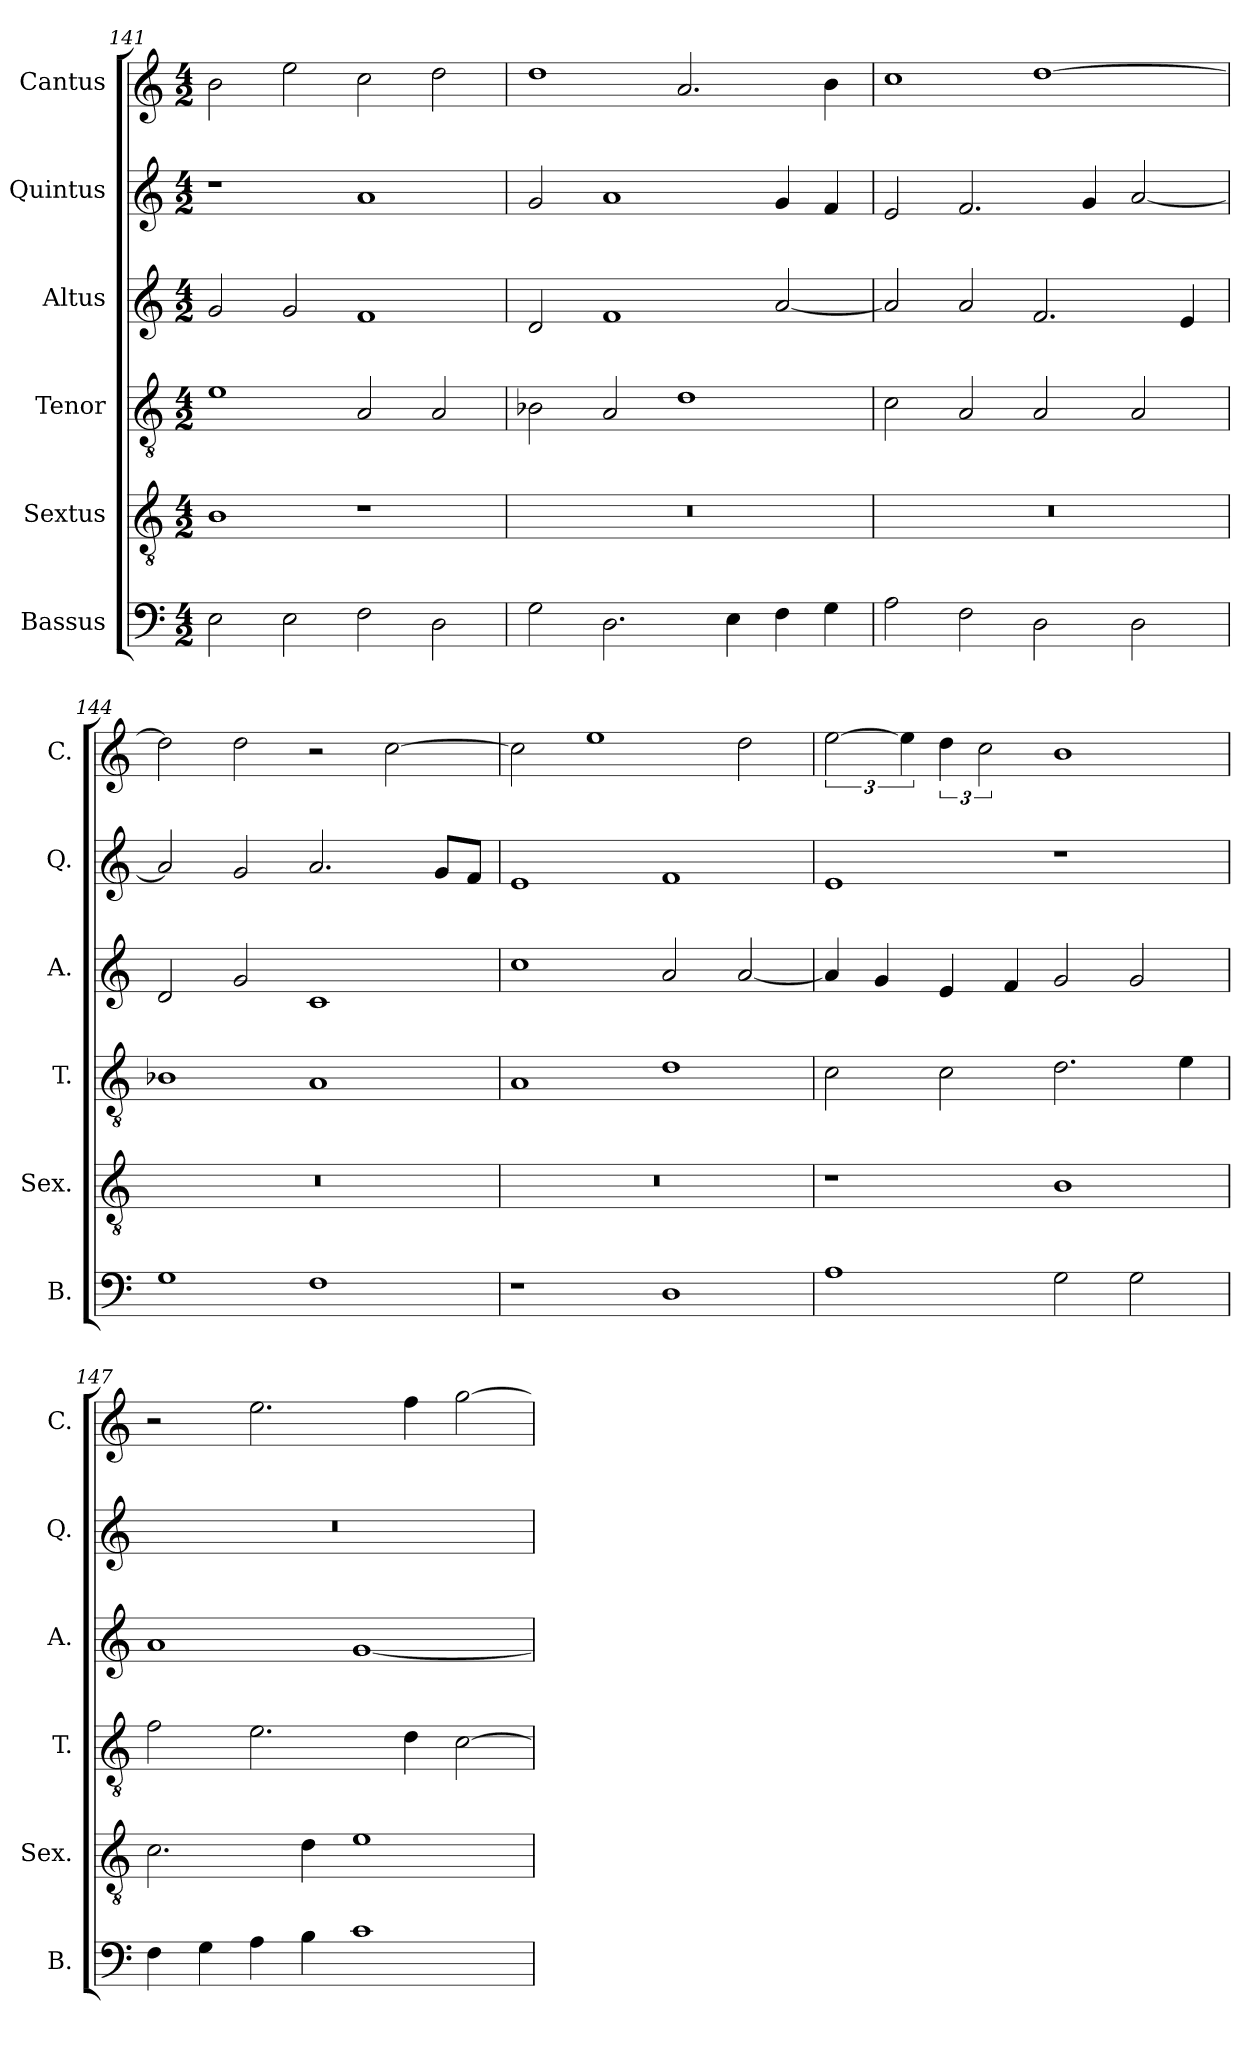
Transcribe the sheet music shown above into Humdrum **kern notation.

**kern	**kern	**kern	**kern	**kern	**kern
*part6	*part5	*part4	*part3	*part2	*part1
*staff6	*staff5	*staff4	*staff3	*staff2	*staff1
*I"Bassus	*I"Sextus	*I"Tenor	*I"Altus	*I"Quintus	*I"Cantus
*I'B.	*I'Sex.	*I'T.	*I'A.	*I'Q.	*I'C.
*clefF4	*clefGv2	*clefGv2	*clefG2	*clefG2	*clefG2
*k[]	*k[]	*k[]	*k[]	*k[]	*k[]
*M4/2	*M4/2	*M4/2	*M4/2	*M4/2	*M4/2
=141	=141	=141	=141	=141	=141
2E\	1B	1e	2g/	1r	2b\
2E\	.	.	2g/	.	2ee\
2F\	1r	2A/	1f	1a	2cc\
2D\	.	2A/	.	.	2dd\
=142	=142	=142	=142	=142	=142
2G\	0r	2B-X\	2d/	2g/	1dd
2.D\	.	2A/	1f	1a	.
.	.	1d	.	.	2.a/
4E\	.	.	.	.	.
4F\	.	.	[2a/	4g/	.
4G\	.	.	.	4f/	4b\
!!LO:LB:g=z
=143	=143	=143	=143	=143	=143
2A\	0r	2c\	2a/]	2e/	1cc
2F\	.	2A/	2a/	2.f/	.
2D\	.	2A/	2.f/	.	[1dd
.	.	.	.	4g/	.
2D\	.	2A/	.	[2a/	.
.	.	.	4e/	.	.
=144	=144	=144	=144	=144	=144
1G	0r	1B-X	2d/	2a/]	2dd\]
.	.	.	2g/	2g/	2dd\
1F	.	1A	1c	2.a/	2r
.	.	.	.	.	[2cc\
.	.	.	.	8g/L	.
.	.	.	.	8f/J	.
=145	=145	=145	=145	=145	=145
1r	0r	1A	1cc	1e	2cc\]
.	.	.	.	.	1ee
1D	.	1d	2a/	1f	.
.	.	.	[2a/	.	2dd\
=146	=146	=146	=146	=146	=146
1A	1r	2c\	4a/]	1e	[3ee\
.	.	.	4g/	.	.
.	.	.	.	.	6ee\]
.	.	2c\	4e/	.	6dd\
.	.	.	.	.	3cc\
.	.	.	4f/	.	.
2G\	1B	2.d\	2g/	1r	1b
2G\	.	.	2g/	.	.
.	.	4e\	.	.	.
=147	=147	=147	=147	=147	=147
4F\	2.c\	2f\	1a	0r	2r
4G\	.	.	.	.	.
4A\	.	2.e\	.	.	2.ee\
4B\	4d\	.	.	.	.
1c	1e	.	[1g	.	.
.	.	4d\	.	.	4ff\
.	.	[2c\	.	.	[2gg\
=	=	=	=	=	=
*-	*-	*-	*-	*-	*-
